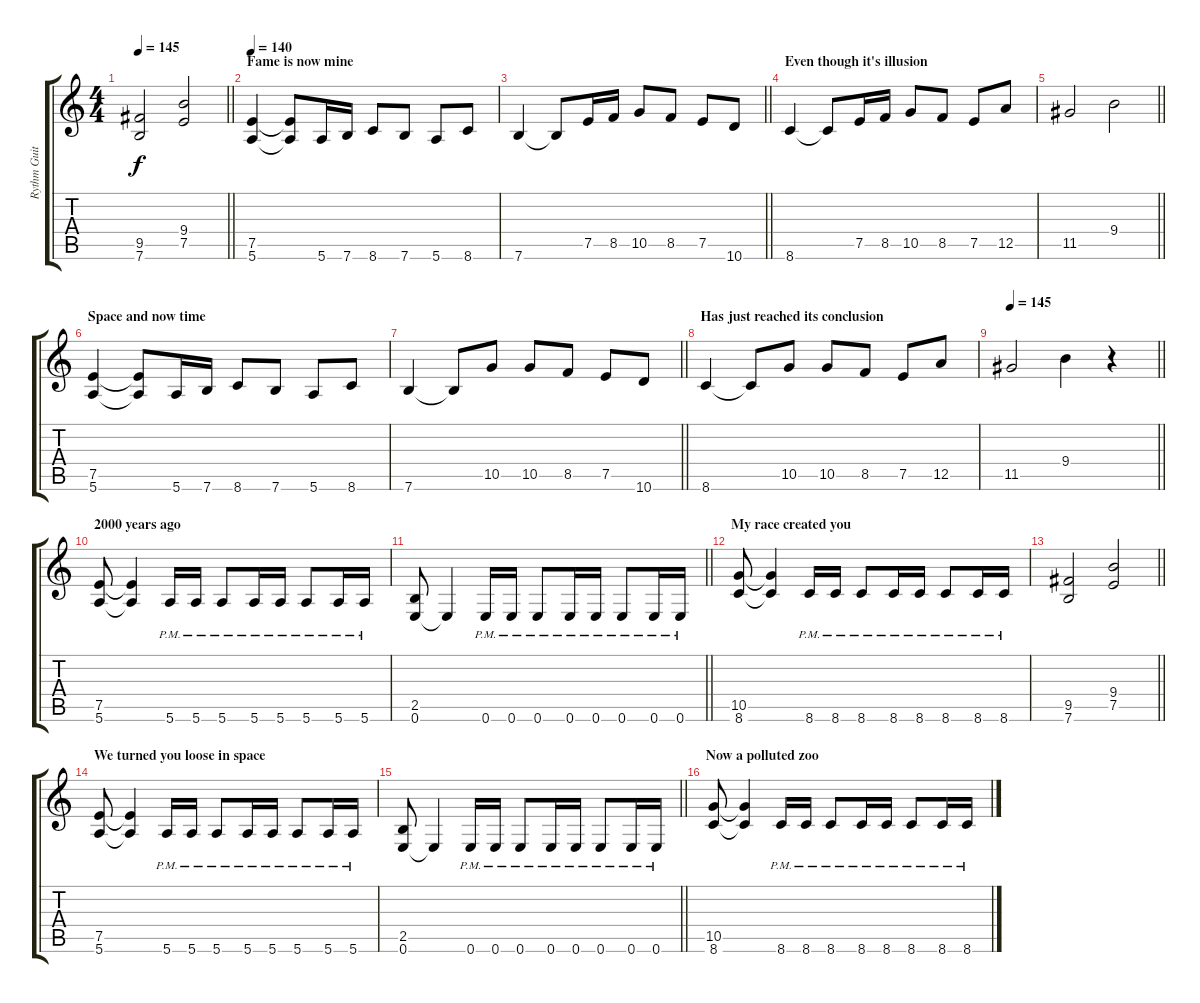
\track ("Rythm Guitar" "Rythm Guit") {instrument distortionguitar}
\staff {score tabs}
\tuning (E4 B3 G3 D3 A2 E2) {hide}
\ts (4 4)
\tempo 145
\clef g2
\barLineRight lightlight
\ks c
(9.5 7.6).2{dy f} (9.4 7.5).2 |
\section ("" "Fame is now mine")
\tempo 140
(7.5 5.6).4 (7.5{t} 5.6{t}).8 5.6.16 7.6.16 8.6.8 7.6.8 5.6.8 8.6.8 |
\barLineRight lightlight
7.6.4 7.6{t}.8 7.5.16 8.5.16 10.5.8 8.5.8 7.5.8 10.6.8 |
\section ("" "Even though it's illusion")
8.6.4 8.6{t}.8 7.5.16 8.5.16 10.5.8 8.5.8 7.5.8 12.5.8 |
\barLineRight lightlight
11.5.2 9.4.2 |
\section ("" "Space and now time")
(7.5 5.6).4 (7.5{t} 5.6{t}).8 5.6.16 7.6.16 8.6.8 7.6.8 5.6.8 8.6.8 |
\barLineRight lightlight
7.6.4 7.6{t}.8 10.5.8 10.5.8 8.5.8 7.5.8 10.6.8 |
\section ("" "Has just reached its conclusion")
8.6.4 8.6{t}.8 10.5.8 10.5.8 8.5.8 7.5.8 12.5.8 |
\tempo 145
\barLineRight lightlight
11.5.2 9.4.4 r.4 |
\section ("" "2000 years ago")
(7.5 5.6).8 (7.5{t} 5.6{t}).4 5.6{pm}.16 5.6{pm}.16 5.6{pm}.8 5.6{pm}.16 5.6{pm}.16 5.6{pm}.8 5.6{pm}.16 5.6{pm}.16 |
\barLineRight lightlight
(2.5 0.6).8 0.6{t}.4 0.6{pm}.16 0.6{pm}.16 0.6{pm}.8 0.6{pm}.16 0.6{pm}.16 0.6{pm}.8 0.6{pm}.16 0.6{pm}.16 |
\section ("" "My race created you")
(10.5 8.6).8 (10.5{t} 8.6{t}).4 8.6{pm}.16 8.6{pm}.16 8.6{pm}.8 8.6{pm}.16 8.6{pm}.16 8.6{pm}.8 8.6{pm}.16 8.6{pm}.16 |
\barLineRight lightlight
(9.5 7.6).2 (9.4 7.5).2 |
\section ("" "We turned you loose in space")
(7.5 5.6).8 (7.5{t} 5.6{t}).4 5.6{pm}.16 5.6{pm}.16 5.6{pm}.8 5.6{pm}.16 5.6{pm}.16 5.6{pm}.8 5.6{pm}.16 5.6{pm}.16 |
\barLineRight lightlight
(2.5 0.6).8 0.6{t}.4 0.6{pm}.16 0.6{pm}.16 0.6{pm}.8 0.6{pm}.16 0.6{pm}.16 0.6{pm}.8 0.6{pm}.16 0.6{pm}.16 |
\section ("" "Now a polluted zoo")
(10.5 8.6).8 (10.5{t} 8.6{t}).4 8.6{pm}.16 8.6{pm}.16 8.6{pm}.8 8.6{pm}.16 8.6{pm}.16 8.6{pm}.8 8.6{pm}.16 8.6{pm}.16
